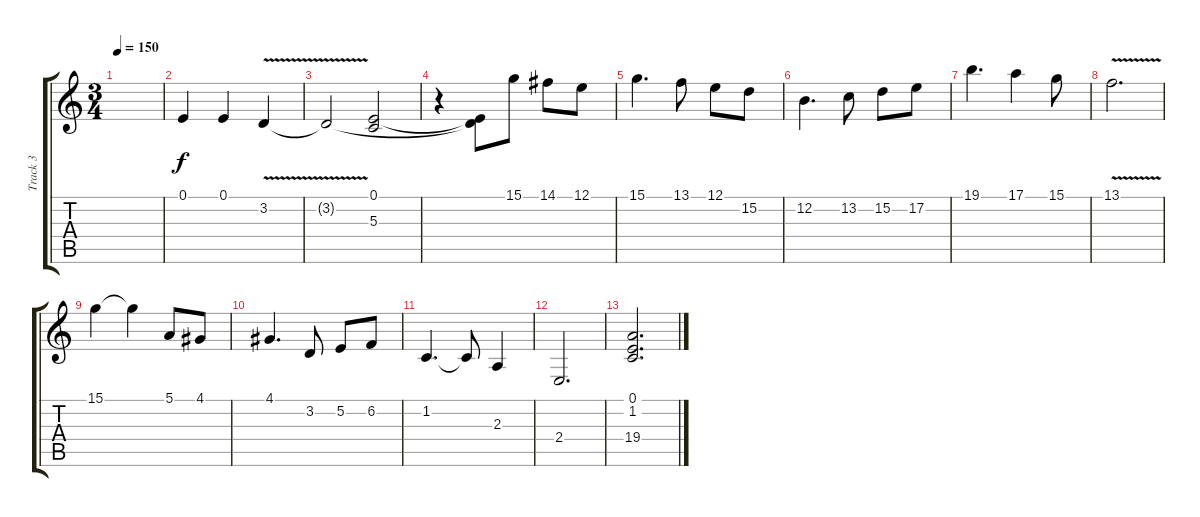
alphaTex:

\track ("Track 3" "Track 3") {mute instrument acousticgrandpiano}
\staff {score tabs}
\tuning (E4 B3 G3 D3 A2 E2) {hide}
\ts (3 4)
\tempo 150
\clef g2
\ks c
|
0.1.4 0.1.4 3.2{v}.4 |
3.2{t}.2 (0.1 5.3).2 |
r.4 (0.1{t} 3.2{t}).8 15.1.8 14.1.8 12.1.8 |
15.1.4{d} 13.1.8 12.1.8 15.2.8 |
12.2.4{d} 13.2.8 15.2.8 17.2.8 |
19.1.4{d} 17.1.4 15.1.8 |
13.1{v}.2{d} |
15.1.4 15.1{t}.4 5.1.8 4.1.8 |
4.1.4{d} 3.2.8 5.2.8 6.2.8 |
1.2.4{d} 1.2{t}.8 2.3.4 |
2.4.2{d} |
(0.1 1.2 19.4).2{d}
